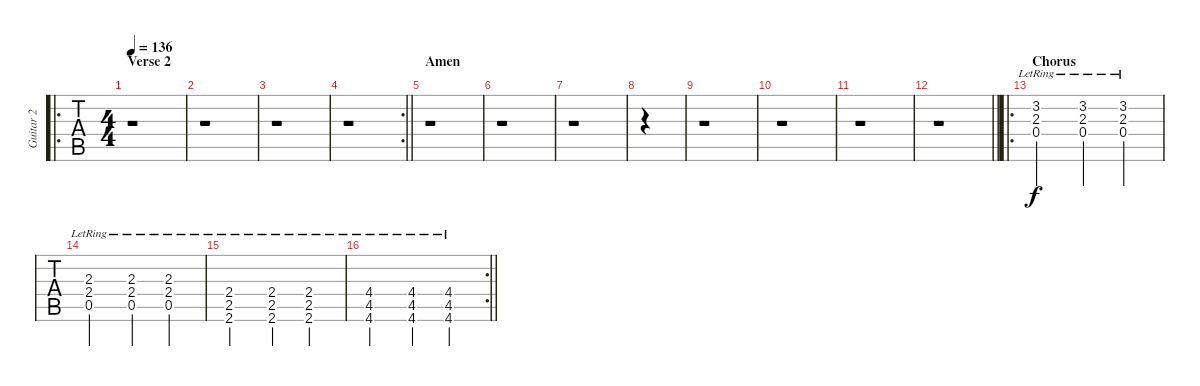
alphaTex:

\track ("Guitar 2" "Guitar 2") {instrument distortionguitar}
\staff {tabs}
\tuning (E4 B3 G3 D3 A2 D2) {hide}
\ro
\ts (4 4)
\section ("" "Verse 2")
\tempo 136
\clef g2
\ks c
r.1{dy f} |
r.1 |
r.1 |
\rc 2
\barLineRight lightlight
r.1 |
\section ("" "Amen")
r.1 |
r.1 |
r.1 |
|
r.1 |
r.1 |
r.1 |
\barLineRight lightlight
r.1 |
\ro
\section ("" "Chorus")
(3.2{lr} 2.3{lr} 0.4{lr}).2 (3.2{lr} 2.3{lr} 0.4{lr}).4 (3.2{lr} 2.3{lr} 0.4{lr}).4 |
(2.3{lr} 2.4{lr} 0.5{lr}).2 (2.3{lr} 2.4{lr} 0.5{lr}).4 (2.3{lr} 2.4{lr} 0.5{lr}).4 |
(2.4{lr} 2.5{lr} 2.6).2 (2.4{lr} 2.5{lr} 2.6).4 (2.4{lr} 2.5{lr} 2.6).4 |
\rc 2
\barLineRight lightlight
(4.4{lr} 4.5 4.6{lr}).2 (4.4{lr} 4.5{lr} 4.6{lr}).4 (4.4{lr} 4.5{lr} 4.6{lr}).4
